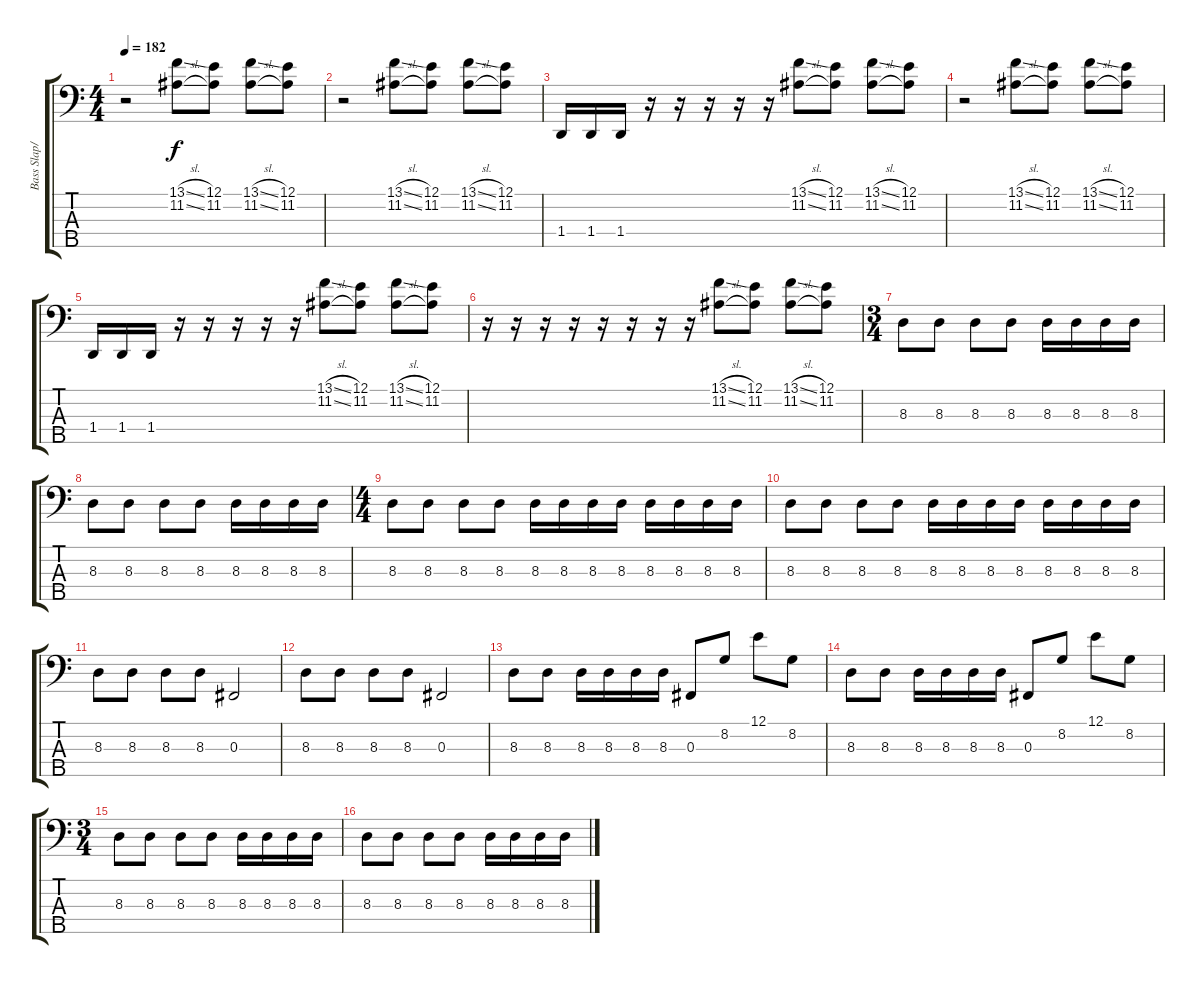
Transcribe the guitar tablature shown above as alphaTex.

\track ("Bass Slap/Pop" "Bass Slap/") {instrument slapbass1}
\staff {score tabs}
\tuning (E2 B1 Gb1 Db1 A0) {hide}
\ts (4 4)
\tempo 182
\clef f4
\ks c
r.2{dy f} (13.1{sl} 11.2{sl}).8 (12.1 11.2).8 (13.1{sl} 11.2{sl}).8 (12.1 11.2).8 |
r.2 (13.1{sl} 11.2{sl}).8 (12.1 11.2).8 (13.1{sl} 11.2{sl}).8 (12.1 11.2).8 |
1.4.16 1.4.16 1.4.16 r.16 r.16 r.16 r.16 r.16 (13.1{sl} 11.2{sl}).8 (12.1 11.2).8 (13.1{sl} 11.2{sl}).8 (12.1 11.2).8 |
r.2 (13.1{sl} 11.2{sl}).8 (12.1 11.2).8 (13.1{sl} 11.2{sl}).8 (12.1 11.2).8 |
1.4.16 1.4.16 1.4.16 r.16 r.16 r.16 r.16 r.16 (13.1{sl} 11.2{sl}).8 (12.1 11.2).8 (13.1{sl} 11.2{sl}).8 (12.1 11.2).8 |
r.16 r.16 r.16 r.16 r.16 r.16 r.16 r.16 (13.1{sl} 11.2{sl}).8 (12.1 11.2).8 (13.1{sl} 11.2{sl}).8 (12.1 11.2).8 |
\ts (3 4)
8.3.8 8.3.8 8.3.8 8.3.8 8.3.16 8.3.16 8.3.16 8.3.16 |
8.3.8 8.3.8 8.3.8 8.3.8 8.3.16 8.3.16 8.3.16 8.3.16 |
\ts (4 4)
8.3.8 8.3.8 8.3.8 8.3.8 8.3.16 8.3.16 8.3.16 8.3.16 8.3.16 8.3.16 8.3.16 8.3.16 |
8.3.8 8.3.8 8.3.8 8.3.8 8.3.16 8.3.16 8.3.16 8.3.16 8.3.16 8.3.16 8.3.16 8.3.16 |
8.3.8 8.3.8 8.3.8 8.3.8 0.3.2 |
8.3.8 8.3.8 8.3.8 8.3.8 0.3.2 |
8.3.8 8.3.8 8.3.16 8.3.16 8.3.16 8.3.16 0.3.8 8.2.8 12.1.8 8.2.8 |
8.3.8 8.3.8 8.3.16 8.3.16 8.3.16 8.3.16 0.3.8 8.2.8 12.1.8 8.2.8 |
\ts (3 4)
8.3.8 8.3.8 8.3.8 8.3.8 8.3.16 8.3.16 8.3.16 8.3.16 |
8.3.8 8.3.8 8.3.8 8.3.8 8.3.16 8.3.16 8.3.16 8.3.16
